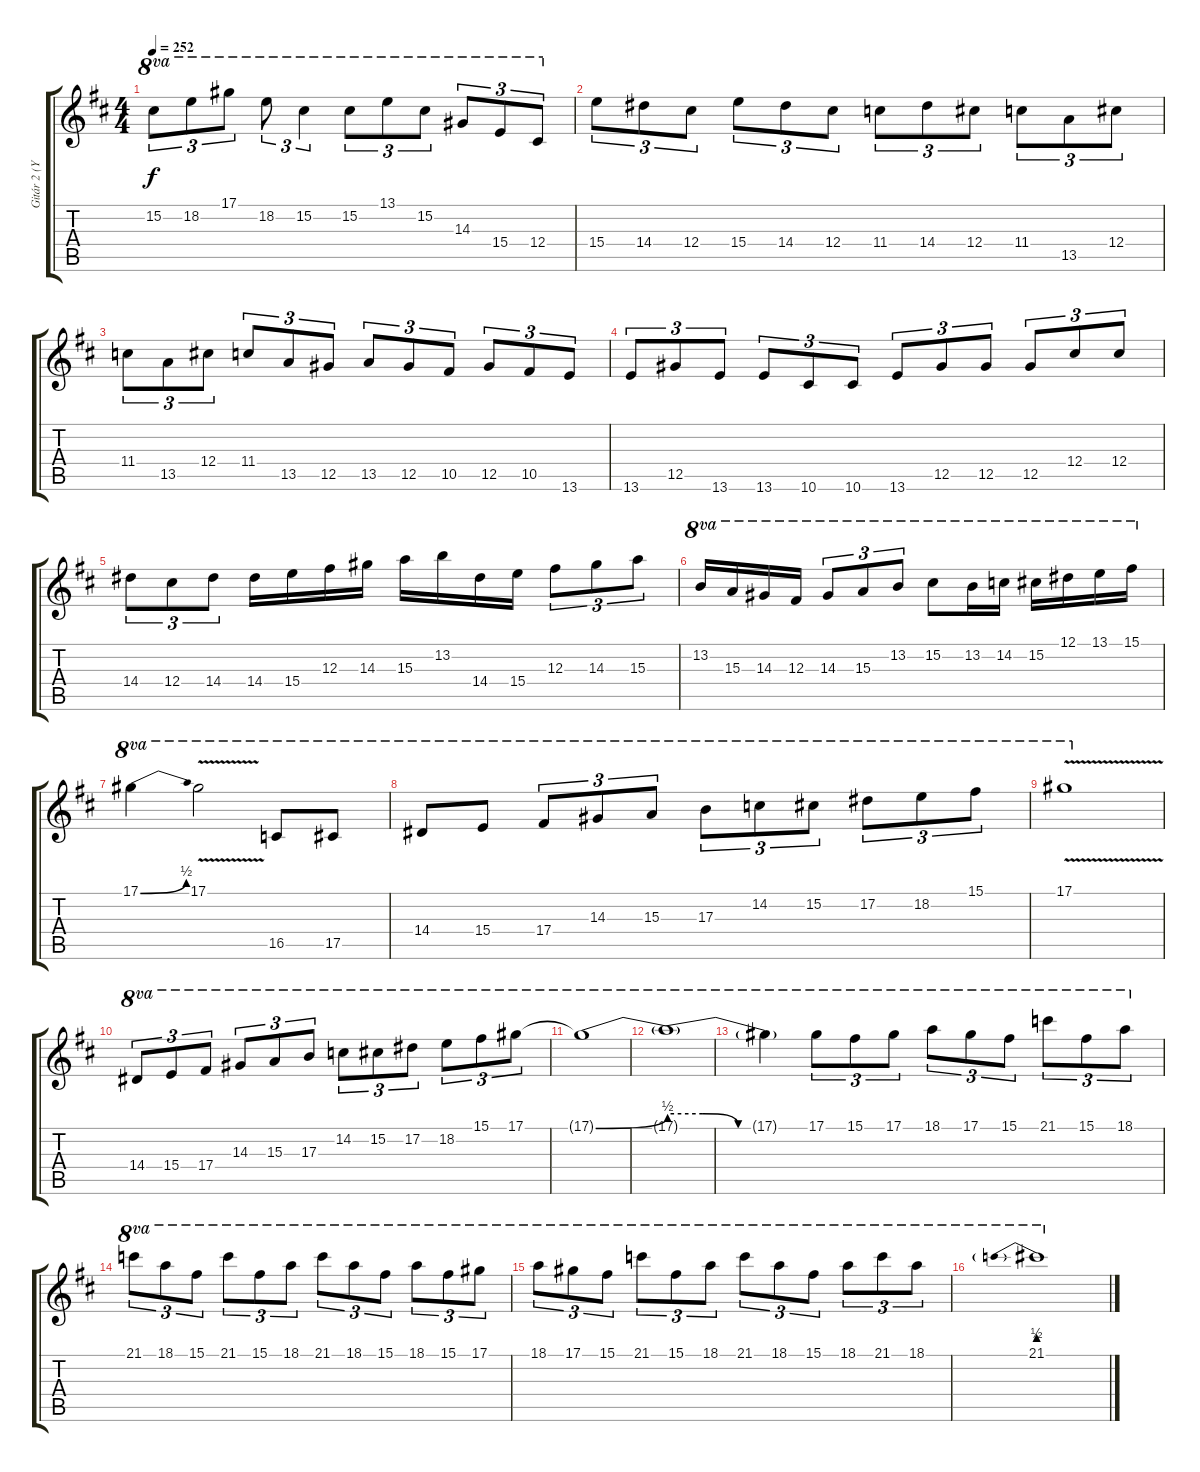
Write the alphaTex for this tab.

\track ("Gitár 2 (Yngwie Malmsteen)" "Gitár 2 (Y") {instrument distortionguitar}
\staff {score tabs}
\tuning (Eb4 Bb3 Gb3 Db3 Ab2 Eb2) {hide}
\ts (4 4)
\tempo 252
\clef g2
\ks d
15.2.8{tu (3 2) ot 8va dy f} 18.2.8{tu (3 2) ot 8va} 17.1.8{tu (3 2) ot 8va} 18.2.8{tu (3 2) ot 8va} 15.2.4{tu (3 2) ot 8va} 15.2.8{tu (3 2) ot 8va} 13.1.8{tu (3 2) ot 8va} 15.2.8{tu (3 2) ot 8va} 14.3.8{tu (3 2) ot 8va} 15.4.8{tu (3 2) ot 8va} 12.4.8{tu (3 2) ot 8va} |
15.4.8{tu (3 2)} 14.4.8{tu (3 2)} 12.4.8{tu (3 2)} 15.4.8{tu (3 2)} 14.4.8{tu (3 2)} 12.4.8{tu (3 2)} 11.4.8{tu (3 2)} 14.4.8{tu (3 2)} 12.4.8{tu (3 2)} 11.4.8{tu (3 2)} 13.5.8{tu (3 2)} 12.4.8{tu (3 2)} |
11.4.8{tu (3 2)} 13.5.8{tu (3 2)} 12.4.8{tu (3 2)} 11.4.8{tu (3 2)} 13.5.8{tu (3 2)} 12.5.8{tu (3 2)} 13.5.8{tu (3 2)} 12.5.8{tu (3 2)} 10.5.8{tu (3 2)} 12.5.8{tu (3 2)} 10.5.8{tu (3 2)} 13.6.8{tu (3 2)} |
13.6.8{tu (3 2)} 12.5.8{tu (3 2)} 13.6.8{tu (3 2)} 13.6.8{tu (3 2)} 10.6.8{tu (3 2)} 10.6.8{tu (3 2)} 13.6.8{tu (3 2)} 12.5.8{tu (3 2)} 12.5.8{tu (3 2)} 12.5.8{tu (3 2)} 12.4.8{tu (3 2)} 12.4.8{tu (3 2)} |
14.4.8{tu (3 2)} 12.4.8{tu (3 2)} 14.4.8{tu (3 2)} 14.4.16 15.4.16 12.3.16 14.3.16 15.3.16 13.2.16 14.4.16 15.4.16 12.3.8{tu (3 2)} 14.3.8{tu (3 2)} 15.3.8{tu (3 2)} |
13.2.16{ot 8va} 15.3.16{ot 8va} 14.3.16{ot 8va} 12.3.16{ot 8va} 14.3.8{tu (3 2) ot 8va} 15.3.8{tu (3 2) ot 8va} 13.2.8{tu (3 2) ot 8va} 15.2.8{ot 8va} 13.2.16{ot 8va} 14.2.16{ot 8va} 15.2.16{ot 8va} 12.1.16{ot 8va} 13.1.16{ot 8va} 15.1.16{ot 8va} |
17.1{be (bend 0 0 60 2)}.4{ot 8va} 17.1{v}.2{ot 8va} 16.5.8{ot 8va} 17.5.8{ot 8va} |
14.4.8{ot 8va} 15.4.8{ot 8va} 17.4.8{tu (3 2) ot 8va} 14.3.8{tu (3 2) ot 8va} 15.3.8{tu (3 2) ot 8va} 17.3.8{tu (3 2) ot 8va} 14.2.8{tu (3 2) ot 8va} 15.2.8{tu (3 2) ot 8va} 17.2.8{tu (3 2) ot 8va} 18.2.8{tu (3 2) ot 8va} 15.1.8{tu (3 2) ot 8va} |
17.1{v}.1{ot 8va} |
14.4.8{tu (3 2) ot 8va} 15.4.8{tu (3 2) ot 8va} 17.4.8{tu (3 2) ot 8va} 14.3.8{tu (3 2) ot 8va} 15.3.8{tu (3 2) ot 8va} 17.3.8{tu (3 2) ot 8va} 14.2.8{tu (3 2) ot 8va} 15.2.8{tu (3 2) ot 8va} 17.2.8{tu (3 2) ot 8va} 18.2.8{tu (3 2) ot 8va} 15.1.8{tu (3 2) ot 8va} 17.1.8{tu (3 2) ot 8va} |
17.1{be (bend 0 0 60 2) t}.1{ot 8va} |
17.1{be (custom 0 2 15 2 30 0 60 0) t}.1{ot 8va} |
17.1{t}.4{ot 8va} 17.1.8{tu (3 2) ot 8va} 15.1.8{tu (3 2) ot 8va} 17.1.8{tu (3 2) ot 8va} 18.1.8{tu (3 2) ot 8va} 17.1.8{tu (3 2) ot 8va} 15.1.8{tu (3 2) ot 8va} 21.1.8{tu (3 2) ot 8va} 15.1.8{tu (3 2) ot 8va} 18.1.8{tu (3 2) ot 8va} |
21.1.8{tu (3 2) ot 8va} 18.1.8{tu (3 2) ot 8va} 15.1.8{tu (3 2) ot 8va} 21.1.8{tu (3 2) ot 8va} 15.1.8{tu (3 2) ot 8va} 18.1.8{tu (3 2) ot 8va} 21.1.8{tu (3 2) ot 8va} 18.1.8{tu (3 2) ot 8va} 15.1.8{tu (3 2) ot 8va} 18.1.8{tu (3 2) ot 8va} 15.1.8{tu (3 2) ot 8va} 17.1.8{tu (3 2) ot 8va} |
18.1.8{tu (3 2) ot 8va} 17.1.8{tu (3 2) ot 8va} 15.1.8{tu (3 2) ot 8va} 21.1.8{tu (3 2) ot 8va} 15.1.8{tu (3 2) ot 8va} 18.1.8{tu (3 2) ot 8va} 21.1.8{tu (3 2) ot 8va} 18.1.8{tu (3 2) ot 8va} 15.1.8{tu (3 2) ot 8va} 18.1.8{tu (3 2) ot 8va} 21.1.8{tu (3 2) ot 8va} 18.1.8{tu (3 2) ot 8va} |
21.1{be (prebend 0 2 60 2)}.1{ot 8va}
